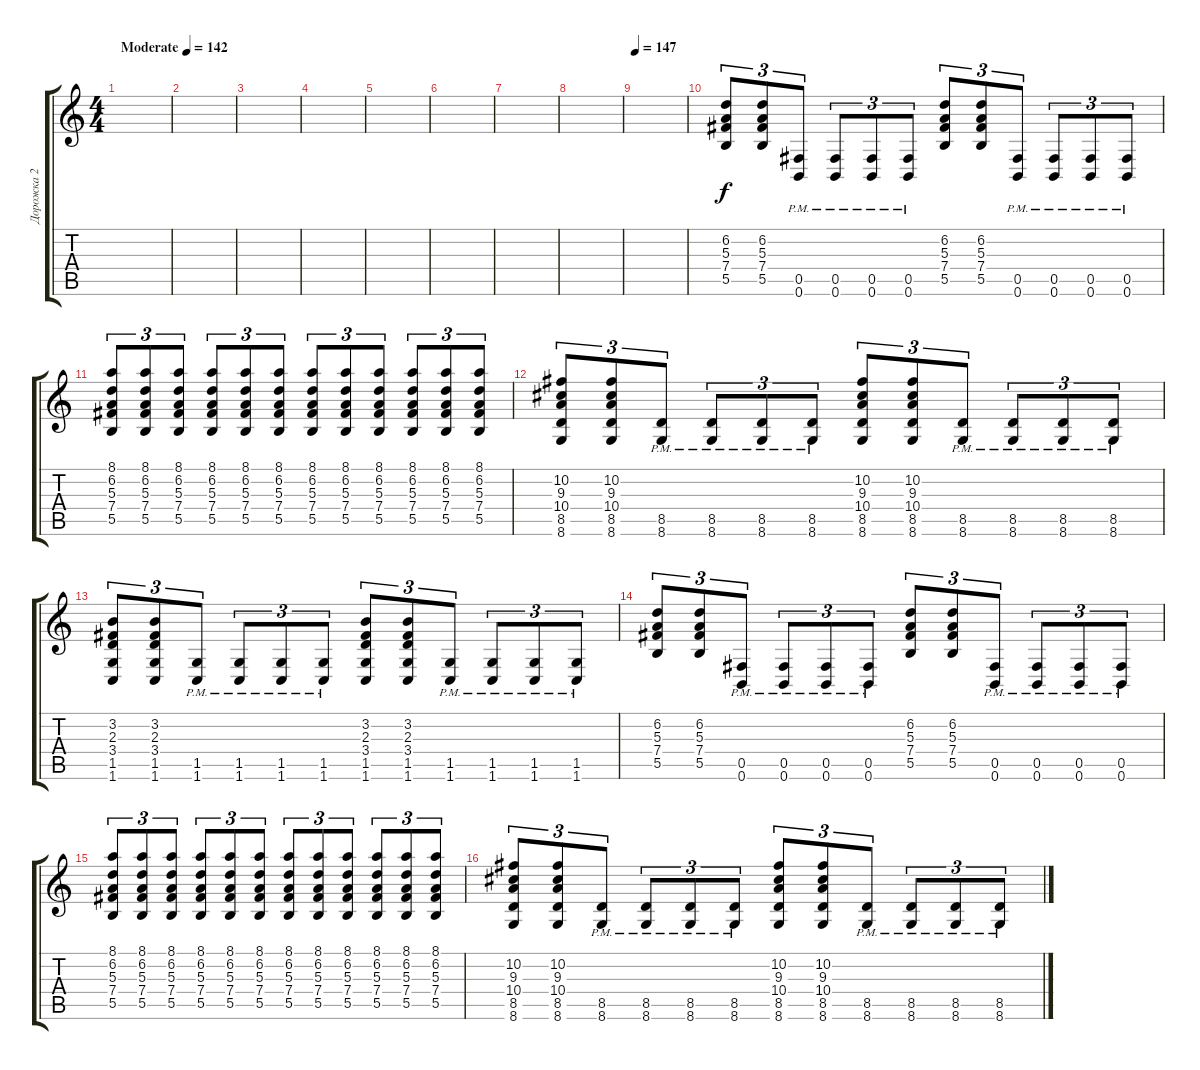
\track ("Дорожка 2" "Дорожка 2") {instrument distortionguitar}
\staff {score tabs}
\tuning (Db4 Ab3 E3 B2 Gb2 B1) {hide}
\ts (4 4)
\tempo (142 "Moderate")
\clef g2
\ks c
|
|
|
|
|
|
|
|
\tempo 147
|
(6.2 5.3 7.4 5.5).8{tu (3 2)} (6.2 5.3 7.4 5.5).8{tu (3 2)} (0.5{pm} 0.6{pm}).8{tu (3 2)} (0.5{pm} 0.6{pm}).8{tu (3 2)} (0.5{pm} 0.6{pm}).8{tu (3 2)} (0.5{pm} 0.6{pm}).8{tu (3 2)} (6.2 5.3 7.4 5.5).8{tu (3 2)} (6.2 5.3 7.4 5.5).8{tu (3 2)} (0.5{pm} 0.6{pm}).8{tu (3 2)} (0.5{pm} 0.6{pm}).8{tu (3 2)} (0.5{pm} 0.6{pm}).8{tu (3 2)} (0.5{pm} 0.6{pm}).8{tu (3 2)} |
(8.1 6.2 5.3 7.4 5.5).8{tu (3 2)} (8.1 6.2 5.3 7.4 5.5).8{tu (3 2)} (8.1 6.2 5.3 7.4 5.5).8{tu (3 2)} (8.1 6.2 5.3 7.4 5.5).8{tu (3 2)} (8.1 6.2 5.3 7.4 5.5).8{tu (3 2)} (8.1 6.2 5.3 7.4 5.5).8{tu (3 2)} (8.1 6.2 5.3 7.4 5.5).8{tu (3 2)} (8.1 6.2 5.3 7.4 5.5).8{tu (3 2)} (8.1 6.2 5.3 7.4 5.5).8{tu (3 2)} (8.1 6.2 5.3 7.4 5.5).8{tu (3 2)} (8.1 6.2 5.3 7.4 5.5).8{tu (3 2)} (8.1 6.2 5.3 7.4 5.5).8{tu (3 2)} |
(10.2 9.3 10.4 8.5 8.6).8{tu (3 2)} (10.2 9.3 10.4 8.5 8.6).8{tu (3 2)} (8.5{pm} 8.6{pm}).8{tu (3 2)} (8.5{pm} 8.6{pm}).8{tu (3 2)} (8.5{pm} 8.6{pm}).8{tu (3 2)} (8.5{pm} 8.6{pm}).8{tu (3 2)} (10.2 9.3 10.4 8.5 8.6).8{tu (3 2)} (10.2 9.3 10.4 8.5 8.6).8{tu (3 2)} (8.5{pm} 8.6{pm}).8{tu (3 2)} (8.5{pm} 8.6{pm}).8{tu (3 2)} (8.5{pm} 8.6{pm}).8{tu (3 2)} (8.5{pm} 8.6{pm}).8{tu (3 2)} |
(3.2 2.3 3.4 1.5 1.6).8{tu (3 2)} (3.2 2.3 3.4 1.5 1.6).8{tu (3 2)} (1.5{pm} 1.6{pm}).8{tu (3 2)} (1.5{pm} 1.6{pm}).8{tu (3 2)} (1.5{pm} 1.6{pm}).8{tu (3 2)} (1.5{pm} 1.6{pm}).8{tu (3 2)} (3.2 2.3 3.4 1.5 1.6).8{tu (3 2)} (3.2 2.3 3.4 1.5 1.6).8{tu (3 2)} (1.5{pm} 1.6{pm}).8{tu (3 2)} (1.5{pm} 1.6{pm}).8{tu (3 2)} (1.5{pm} 1.6{pm}).8{tu (3 2)} (1.5{pm} 1.6{pm}).8{tu (3 2)} |
(6.2 5.3 7.4 5.5).8{tu (3 2)} (6.2 5.3 7.4 5.5).8{tu (3 2)} (0.5{pm} 0.6{pm}).8{tu (3 2)} (0.5{pm} 0.6{pm}).8{tu (3 2)} (0.5{pm} 0.6{pm}).8{tu (3 2)} (0.5{pm} 0.6{pm}).8{tu (3 2)} (6.2 5.3 7.4 5.5).8{tu (3 2)} (6.2 5.3 7.4 5.5).8{tu (3 2)} (0.5{pm} 0.6{pm}).8{tu (3 2)} (0.5{pm} 0.6{pm}).8{tu (3 2)} (0.5{pm} 0.6{pm}).8{tu (3 2)} (0.5{pm} 0.6{pm}).8{tu (3 2)} |
(8.1 6.2 5.3 7.4 5.5).8{tu (3 2)} (8.1 6.2 5.3 7.4 5.5).8{tu (3 2)} (8.1 6.2 5.3 7.4 5.5).8{tu (3 2)} (8.1 6.2 5.3 7.4 5.5).8{tu (3 2)} (8.1 6.2 5.3 7.4 5.5).8{tu (3 2)} (8.1 6.2 5.3 7.4 5.5).8{tu (3 2)} (8.1 6.2 5.3 7.4 5.5).8{tu (3 2)} (8.1 6.2 5.3 7.4 5.5).8{tu (3 2)} (8.1 6.2 5.3 7.4 5.5).8{tu (3 2)} (8.1 6.2 5.3 7.4 5.5).8{tu (3 2)} (8.1 6.2 5.3 7.4 5.5).8{tu (3 2)} (8.1 6.2 5.3 7.4 5.5).8{tu (3 2)} |
(10.2 9.3 10.4 8.5 8.6).8{tu (3 2)} (10.2 9.3 10.4 8.5 8.6).8{tu (3 2)} (8.5{pm} 8.6{pm}).8{tu (3 2)} (8.5{pm} 8.6{pm}).8{tu (3 2)} (8.5{pm} 8.6{pm}).8{tu (3 2)} (8.5{pm} 8.6{pm}).8{tu (3 2)} (10.2 9.3 10.4 8.5 8.6).8{tu (3 2)} (10.2 9.3 10.4 8.5 8.6).8{tu (3 2)} (8.5{pm} 8.6{pm}).8{tu (3 2)} (8.5{pm} 8.6{pm}).8{tu (3 2)} (8.5{pm} 8.6{pm}).8{tu (3 2)} (8.5{pm} 8.6{pm}).8{tu (3 2)}
